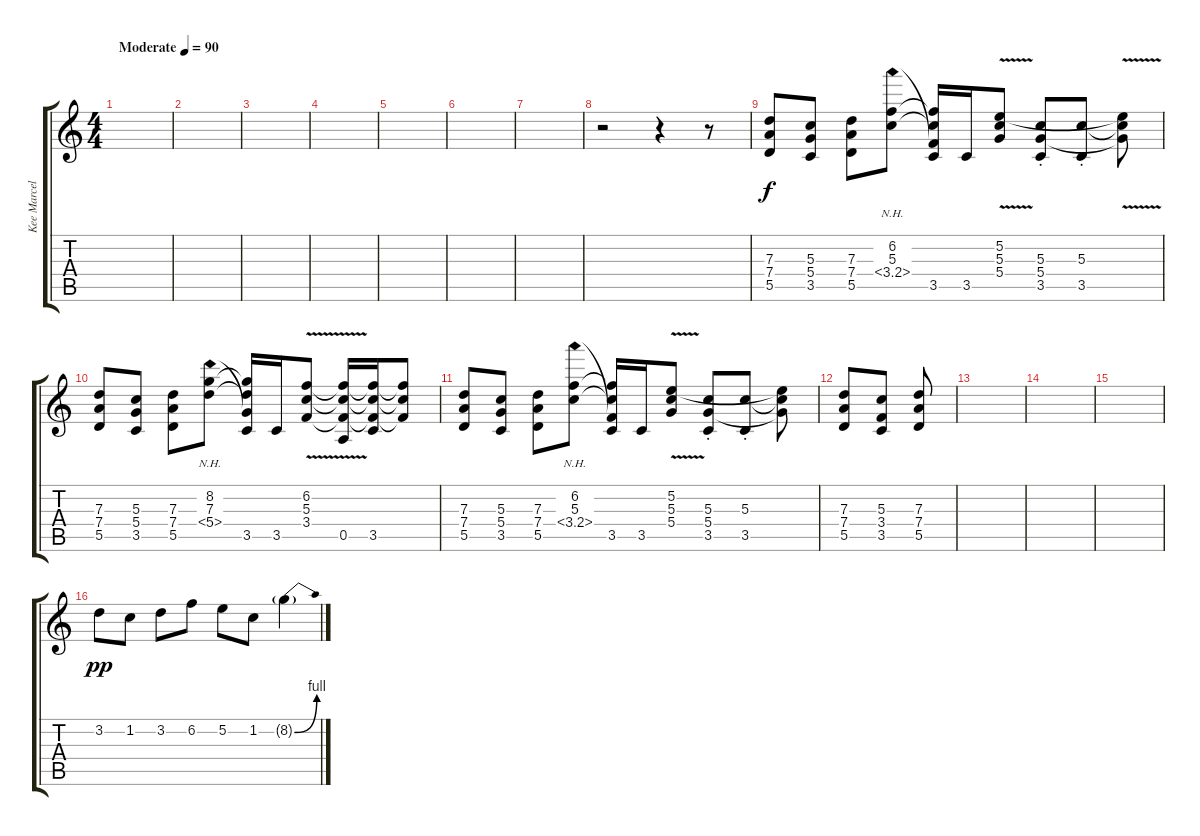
\track ("Kee Marcello" "Kee Marcel") {instrument distortionguitar}
\staff {score tabs}
\tuning (E4 B3 G3 D3 A2 E2) {hide}
\ts (4 4)
\tempo (90 "Moderate")
\clef g2
\ks c
|
|
|
|
|
|
|
r.2 r.4 r.8 |
(7.3 7.4 5.5).8 (5.3 5.4 3.5).8 (7.3 7.4 5.5).8 (6.2 5.3 3.4{nh}).8 (6.2{t} 5.3{t} 3.4{t} 3.5).16 3.5.16 (5.2{v} 5.3{v} 5.4{v}).8 (5.3{st} 5.4{st} 3.5{st}).8 (5.3{st} 3.5{st}).8 (5.2{t} 5.3{t} 5.4{t}).8 |
(7.3 7.4 5.5).8 (5.3 5.4 3.5).8 (7.3 7.4 5.5).8 (8.2 7.3 5.4{nh}).8 (8.2{t} 7.3{t} 5.4{t} 3.5).16 3.5.16 (6.2{v} 5.3{v} 3.4{v}).8 (6.2{t} 5.3{t} 3.4{t} 0.5).16 (6.2{t} 5.3{t} 3.4{t} 3.5).16 (6.2{t} 5.3{t} 3.4{t}).8 |
(7.3 7.4 5.5).8 (5.3 5.4 3.5).8 (7.3 7.4 5.5).8 (6.2 5.3 3.4{nh}).8 (6.2{t} 5.3{t} 3.4{t} 3.5).16 3.5.16 (5.2 5.3{v} 5.4{v}).8 (5.3{st} 5.4{st} 3.5{st}).8 (5.3{st} 3.5{st}).8 (5.2{t} 5.3{t} 5.4{t}).8 |
(7.3 7.4 5.5).8 (5.3 3.4 3.5).8 (7.3 7.4 5.5).8 |
|
|
|
3.2.8{dy pp} 1.2.8 3.2.8 6.2.8 5.2.8 1.2.8 8.2{be (bend 0 0 60 4) g}.4
